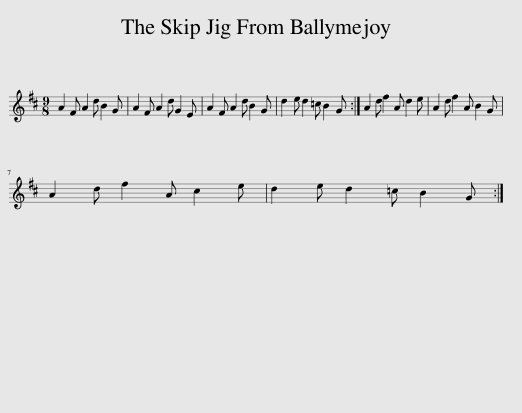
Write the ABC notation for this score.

X:1
L:1/8
M:9/8
I:linebreak $
K:D
V:1 treble
V:1
 A2 F A2 d B2 G | A2 F A2 d G2 E | A2 F A2 d B2 G | d2 e d2 =c B2 G :| A2 d f2 A d2 e | %5
 A2 d f2 A B2 G |$ A2 d f2 A c2 e | d2 e d2 =c B2 G :| %8
